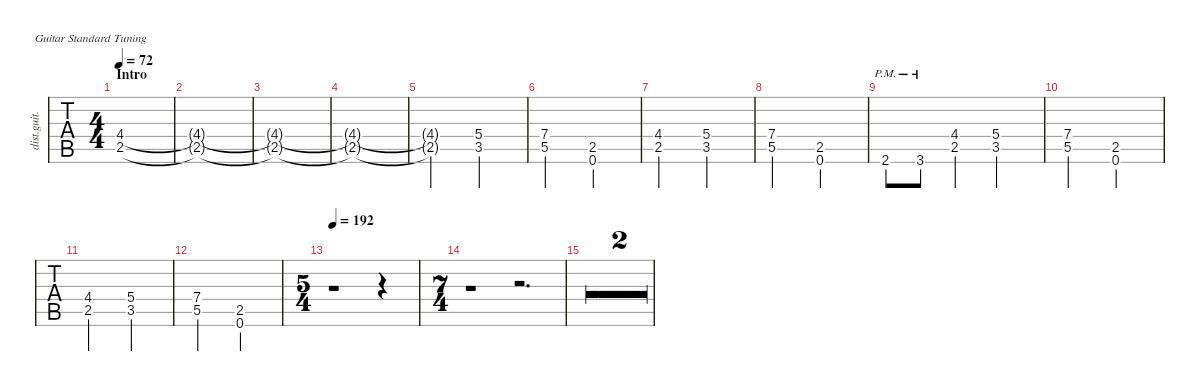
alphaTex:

\defaultSystemsLayout 4
\hideDynamics
\bracketExtendMode nobrackets
\otherSystemsTrackNameOrientation horizontal
\track ("Intro Guitar 1" "dist.guit.") {defaultSystemsLayout 4 multiBarRest instrument distortionguitar}
\staff {tabs}
\tuning (E4 B3 G3 D3 A2 E2)
\ts (4 4)
\beaming (8 2 2 2 2)
\section ("" "Intro")
\tempo 72
\clef g2
\ks c
(2.5 4.4{acc #}).1{dy mf instrument distortionguitar} |
(2.5{t} 4.4{t acc #}).1 |
(2.5{t} 4.4{t acc #}).1 |
(2.5{t} 4.4{t acc #}).1 |
(2.5{t} 4.4{t acc #}).2 (3.5 5.4).2 |
(5.5 7.4).2 (0.6 2.5).2 |
(2.5 4.4{acc #}).2 (3.5 5.4).2 |
(5.5 7.4).2 (0.6 2.5).2 |
2.6{pm acc #}.8 3.6{pm}.8 (2.5 4.4{acc #}).4 (3.5 5.4).2 |
(5.5 7.4).2 (0.6 2.5).2 |
(2.5 4.4{acc #}).2 (3.5 5.4).2 |
(5.5 7.4).2 (0.6 2.5).2 |
\ts (5 4)
\beaming (8 6 4)
\tempo 192
r.1 r.4 |
\ts (7 4)
\beaming (8 6 4 4)
r.1 r.2{d} |
r.1 r.2{d} |
r.1 r.2{d}
